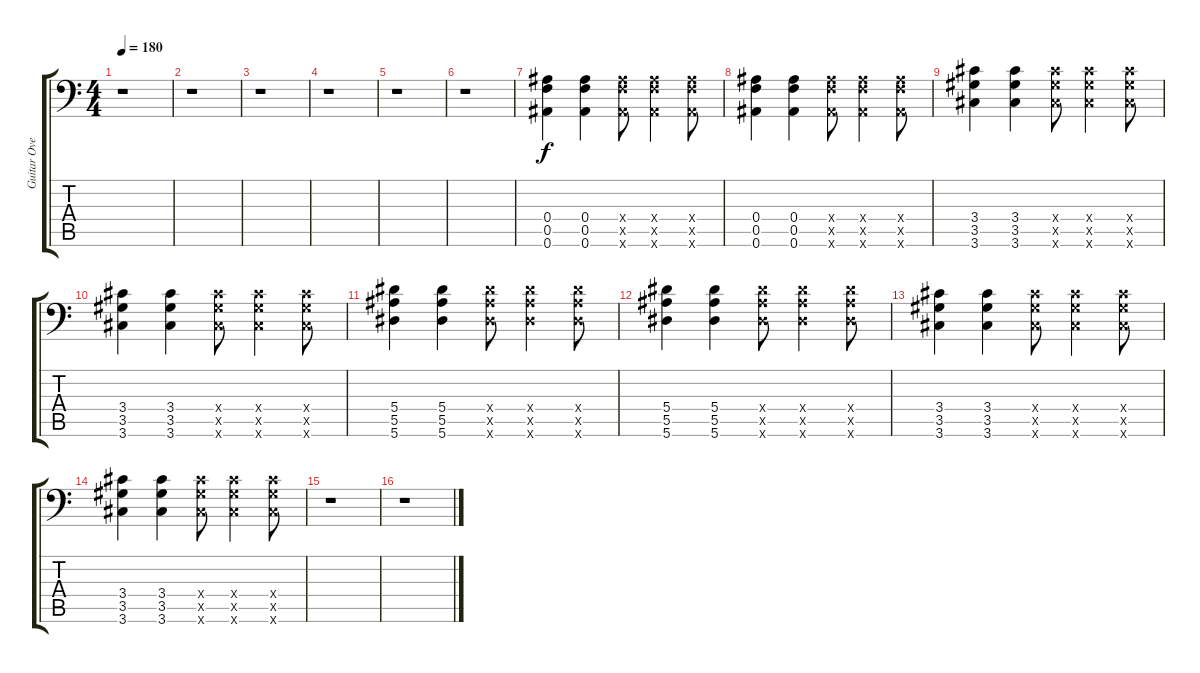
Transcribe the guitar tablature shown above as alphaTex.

\track ("Guitar Overdub" "Guitar Ove") {instrument distortionguitar}
\staff {score tabs}
\tuning (C4 G3 Eb3 Bb2 F2 Bb1) {hide}
\ts (4 4)
\tempo 180
\clef f4
\ks c
r.1{dy f} |
r.1 |
r.1 |
r.1 |
r.1 |
r.1 |
(0.4 0.5 0.6).4 (0.4 0.5 0.6).4 (0.4{x} 0.5{x} 0.6{x}).8 (0.4{x} 0.5{x} 0.6{x}).4 (0.4{x} 0.5{x} 0.6{x}).8 |
(0.4 0.5 0.6).4 (0.4 0.5 0.6).4 (0.4{x} 0.5{x} 0.6{x}).8 (0.4{x} 0.5{x} 0.6{x}).4 (0.4{x} 0.5{x} 0.6{x}).8 |
(3.4 3.5 3.6).4 (3.4 3.5 3.6).4 (3.4{x} 3.5{x} 3.6{x}).8 (3.4{x} 3.5{x} 3.6{x}).4 (3.4{x} 3.5{x} 3.6{x}).8 |
(3.4 3.5 3.6).4 (3.4 3.5 3.6).4 (3.4{x} 3.5{x} 3.6{x}).8 (3.4{x} 3.5{x} 3.6{x}).4 (3.4{x} 3.5{x} 3.6{x}).8 |
(5.4 5.5 5.6).4 (5.4 5.5 5.6).4 (5.4{x} 5.5{x} 5.6{x}).8 (5.4{x} 5.5{x} 5.6{x}).4 (5.4{x} 5.5{x} 5.6{x}).8 |
(5.4 5.5 5.6).4 (5.4 5.5 5.6).4 (5.4{x} 5.5{x} 5.6{x}).8 (5.4{x} 5.5{x} 5.6{x}).4 (5.4{x} 5.5{x} 5.6{x}).8 |
(3.4 3.5 3.6).4 (3.4 3.5 3.6).4 (3.4{x} 3.5{x} 3.6{x}).8 (3.4{x} 3.5{x} 3.6{x}).4 (3.4{x} 3.5{x} 3.6{x}).8 |
(3.4 3.5 3.6).4 (3.4 3.5 3.6).4 (3.4{x} 3.5{x} 3.6{x}).8 (3.4{x} 3.5{x} 3.6{x}).4 (3.4{x} 3.5{x} 3.6{x}).8 |
r.1 |
r.1
